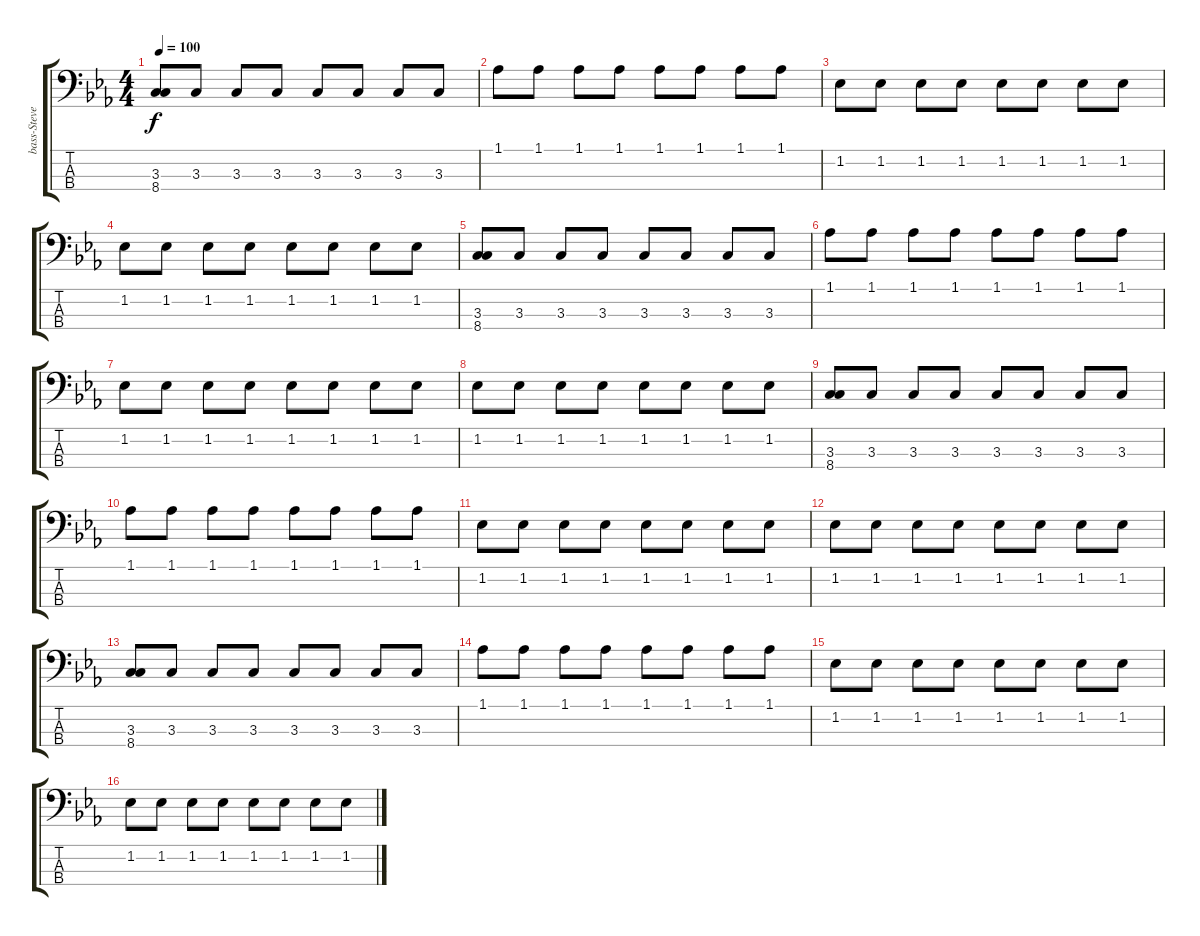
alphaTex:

\track ("bass-Steve Vawamas" "bass-Steve") {instrument electricbassfinger}
\staff {score tabs}
\tuning (G2 D2 A1 E1) {hide}
\ts (4 4)
\tempo 100
\clef f4
\ks eb
(3.3 8.4).8{dy f} 3.3.8 3.3.8 3.3.8 3.3.8 3.3.8 3.3.8 3.3.8 |
1.1.8 1.1.8 1.1.8 1.1.8 1.1.8 1.1.8 1.1.8 1.1.8 |
1.2.8 1.2.8 1.2.8 1.2.8 1.2.8 1.2.8 1.2.8 1.2.8 |
1.2.8 1.2.8 1.2.8 1.2.8 1.2.8 1.2.8 1.2.8 1.2.8 |
(3.3 8.4).8 3.3.8 3.3.8 3.3.8 3.3.8 3.3.8 3.3.8 3.3.8 |
1.1.8 1.1.8 1.1.8 1.1.8 1.1.8 1.1.8 1.1.8 1.1.8 |
1.2.8 1.2.8 1.2.8 1.2.8 1.2.8 1.2.8 1.2.8 1.2.8 |
1.2.8 1.2.8 1.2.8 1.2.8 1.2.8 1.2.8 1.2.8 1.2.8 |
(3.3 8.4).8 3.3.8 3.3.8 3.3.8 3.3.8 3.3.8 3.3.8 3.3.8 |
1.1.8 1.1.8 1.1.8 1.1.8 1.1.8 1.1.8 1.1.8 1.1.8 |
1.2.8 1.2.8 1.2.8 1.2.8 1.2.8 1.2.8 1.2.8 1.2.8 |
1.2.8 1.2.8 1.2.8 1.2.8 1.2.8 1.2.8 1.2.8 1.2.8 |
(3.3 8.4).8 3.3.8 3.3.8 3.3.8 3.3.8 3.3.8 3.3.8 3.3.8 |
1.1.8 1.1.8 1.1.8 1.1.8 1.1.8 1.1.8 1.1.8 1.1.8 |
1.2.8 1.2.8 1.2.8 1.2.8 1.2.8 1.2.8 1.2.8 1.2.8 |
1.2.8 1.2.8 1.2.8 1.2.8 1.2.8 1.2.8 1.2.8 1.2.8
